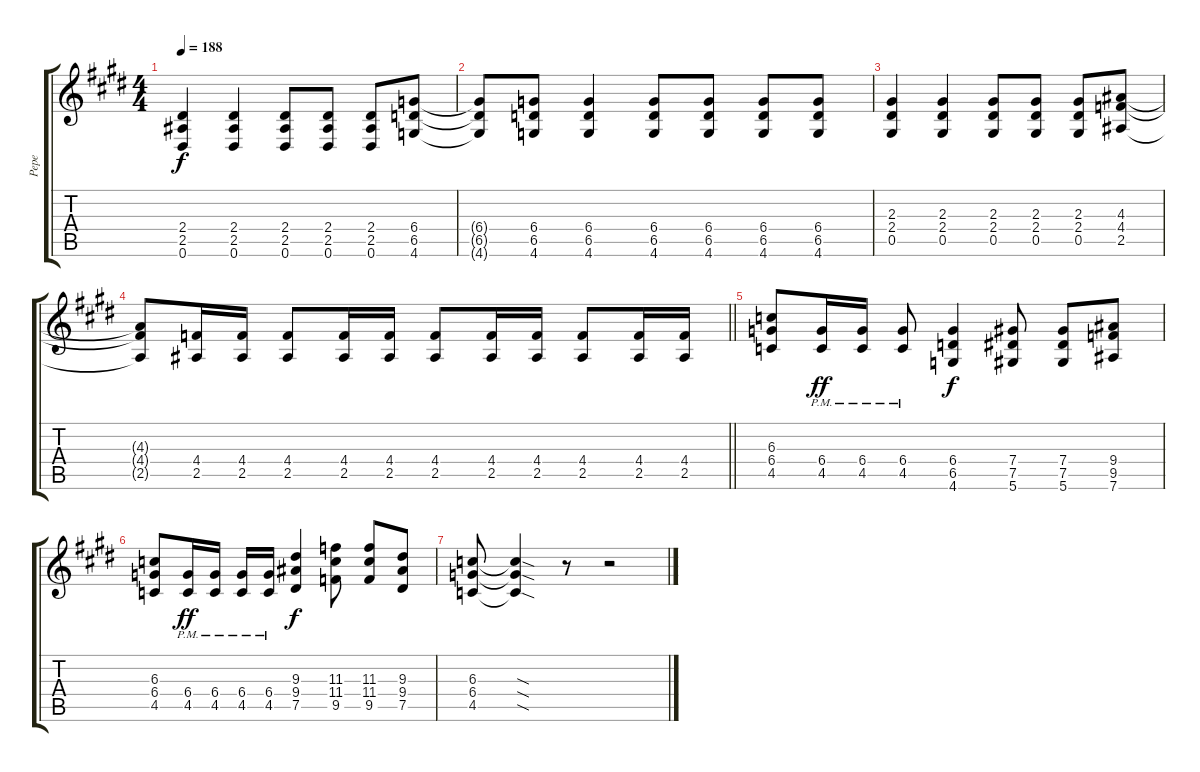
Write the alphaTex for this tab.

\track ("Pepe" "Pepe") {instrument distortionguitar}
\staff {score tabs}
\tuning (Eb4 Bb3 Gb3 Db3 Ab2 Eb2) {hide}
\ts (4 4)
\tempo 188
\clef g2
\ks e
(2.4 2.5 0.6).4{dy f} (2.4 2.5 0.6).4 (2.4 2.5 0.6).8 (2.4 2.5 0.6).8 (2.4 2.5 0.6).8 (6.4 6.5 4.6).8 |
(6.4{t} 6.5{t} 4.6{t}).8 (6.4 6.5 4.6).8 (6.4 6.5 4.6).4 (6.4 6.5 4.6).8 (6.4 6.5 4.6).8 (6.4 6.5 4.6).8 (6.4 6.5 4.6).8 |
(2.3 2.4 0.5).4 (2.3 2.4 0.5).4 (2.3 2.4 0.5).8 (2.3 2.4 0.5).8 (2.3 2.4 0.5).8 (4.3 4.4 2.5).8 |
\barLineRight lightlight
(4.3{t} 4.4{t} 2.5{t}).8 (4.4 2.5).16 (4.4 2.5).16 (4.4 2.5).8 (4.4 2.5).16 (4.4 2.5).16 (4.4 2.5).8 (4.4 2.5).16 (4.4 2.5).16 (4.4 2.5).8 (4.4 2.5).16 (4.4 2.5).16 |
(6.3 6.4 4.5).8 (6.4{pm} 4.5{pm}).16{dy ff} (6.4{pm} 4.5{pm}).16 (6.4{pm} 4.5{pm}).8 (6.4 6.5 4.6).4{dy f} (7.4 7.5 5.6).8 (7.4 7.5 5.6).8 (9.4 9.5 7.6).8 |
(6.3 6.4 4.5).8 (6.4{pm} 4.5{pm}).16{dy ff} (6.4{pm} 4.5{pm}).16 (6.4{pm} 4.5{pm}).16 (6.4{pm} 4.5{pm}).16 (9.3 9.4 7.5).4{dy f} (11.3 11.4 9.5).8 (11.3 11.4 9.5).8 (9.3 9.4 7.5).8 |
(6.3 6.4 4.5).8 (6.3{sod t} 6.4{sod t} 4.5{sod t}).4 r.8 r.2
